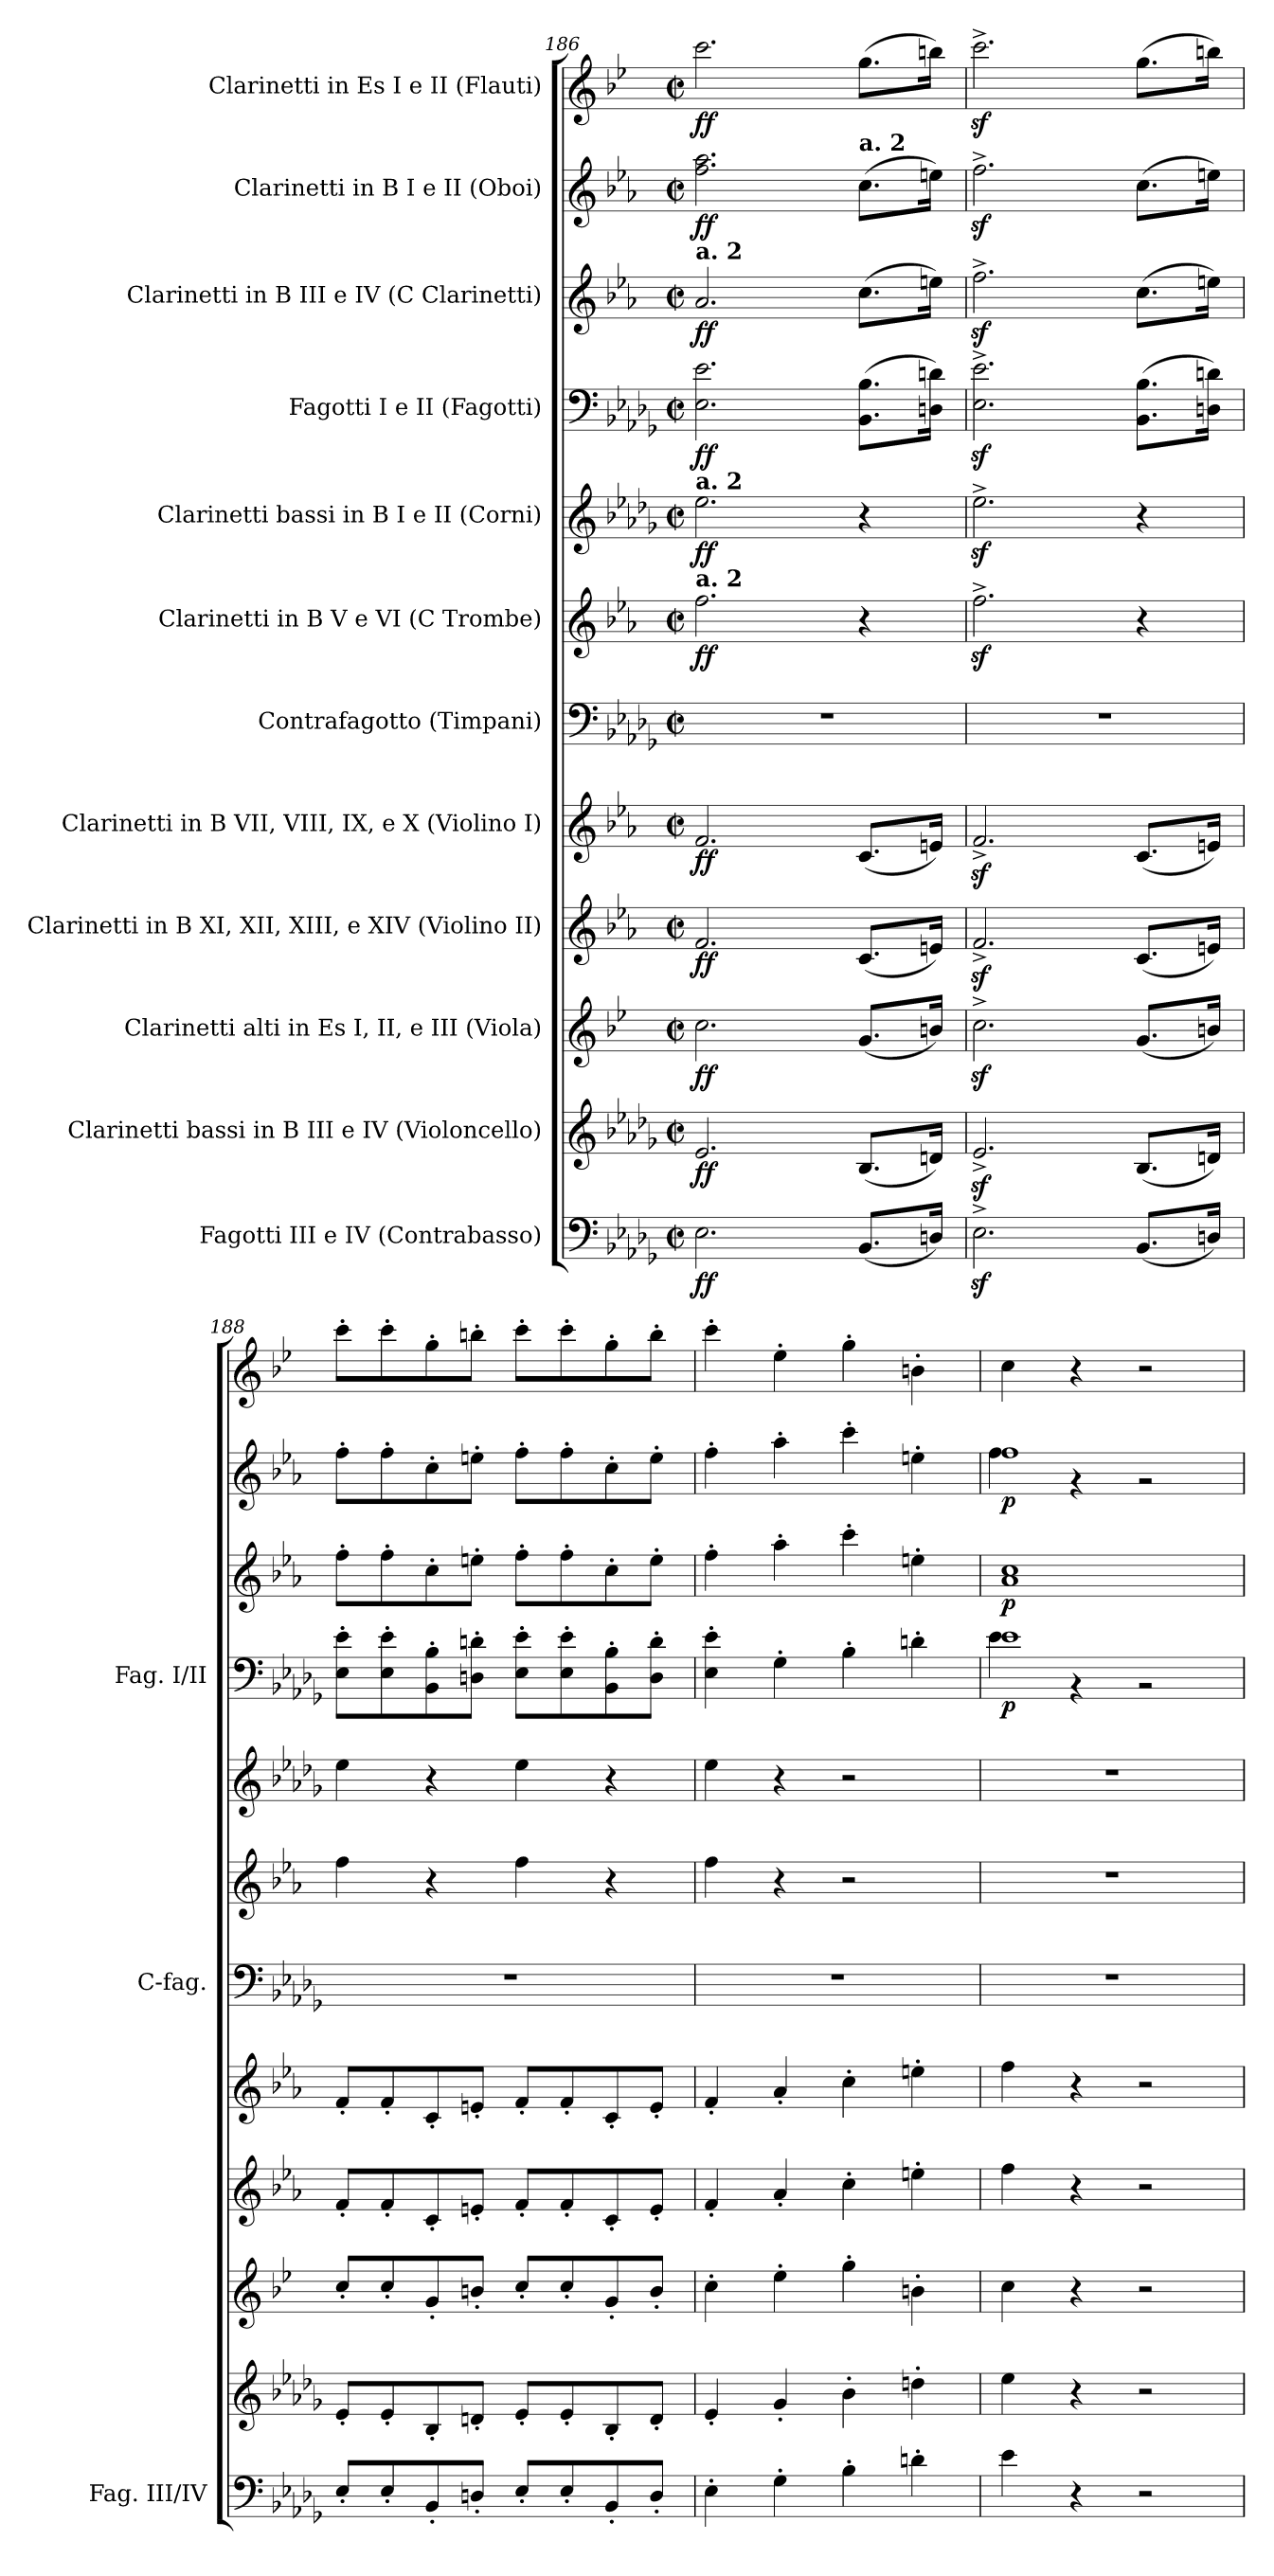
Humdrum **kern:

**kern	**dynam	**kern	**dynam	**kern	**dynam	**kern	**dynam	**kern	**dynam	**kern	**kern	**dynam	**kern	**dynam	**kern	**dynam	**kern	**dynam	**kern	**dynam	**kern	**dynam
*part12	*part12	*part11	*part11	*part10	*part10	*part9	*part9	*part8	*part8	*part7	*part6	*part6	*part5	*part5	*part4	*part4	*part3	*part3	*part2	*part2	*part1	*part1
*staff12	*staff12	*staff11	*staff11	*staff10	*staff10	*staff9	*staff9	*staff8	*staff8	*staff7	*staff6	*staff6	*staff5	*staff5	*staff4	*staff4	*staff3	*staff3	*staff2	*staff2	*staff1	*staff1
*I"Fagotti III e IV (Contrabasso)	*	*I"Clarinetti bassi in B III e IV (Violoncello)	*	*I"Clarinetti alti in Es I, II, e III (Viola)	*	*I"Clarinetti in B XI, XII, XIII, e XIV (Violino II)	*	*I"Clarinetti in B VII, VIII, IX, e X (Violino I)	*	*I"Contrafagotto (Timpani)	*I"Clarinetti in B V e VI (C Trombe)	*	*I"Clarinetti bassi in B I e II (Corni)	*	*I"Fagotti I e II (Fagotti)	*	*I"Clarinetti in B III e IV (C Clarinetti)	*	*I"Clarinetti in B I e II (Oboi)	*	*I"Clarinetti in Es I e II (Flauti)	*
*I'Fag. III/IV	*	*	*	*	*	*	*	*	*	*I'C-fag.	*	*	*	*	*I'Fag. I/II	*	*	*	*	*	*	*
*clefF4	*	*clefG2	*	*clefG2	*	*clefG2	*	*clefG2	*	*clefF4	*clefG2	*	*clefG2	*	*clefF4	*	*clefG2	*	*clefG2	*	*clefG2	*
*	*	*ITrd8c14	*	*ITrd5c9	*	*ITrd1c2	*	*ITrd1c2	*	*ITrd7c12	*ITrd1c2	*	*ITrd8c14	*	*	*	*ITrd1c2	*	*ITrd1c2	*	*ITrd-2c-3	*
*k[b-e-a-d-g-]	*	*k[b-e-a-d-g-]	*	*k[b-e-a-d-g-]	*	*k[b-e-a-d-g-]	*	*k[b-e-a-d-g-]	*	*k[b-e-a-d-g-]	*k[b-e-a-d-g-]	*	*k[b-e-a-d-g-]	*	*k[b-e-a-d-g-]	*	*k[b-e-a-d-g-]	*	*k[b-e-a-d-g-]	*	*k[b-e-a-d-g-]	*
*M2/2	*	*M2/2	*	*M2/2	*	*M2/2	*	*M2/2	*	*M2/2	*M2/2	*	*M2/2	*	*M2/2	*	*M2/2	*	*M2/2	*	*M2/2	*
*met(c|)	*	*met(c|)	*	*met(c|)	*	*met(c|)	*	*met(c|)	*	*met(c|)	*met(c|)	*	*met(c|)	*	*met(c|)	*	*met(c|)	*	*met(c|)	*	*met(c|)	*
=186	=186	=186	=186	=186	=186	=186	=186	=186	=186	=186	=186	=186	=186	=186	=186	=186	=186	=186	=186	=186	=186	=186
!	!	!	!	!	!	!	!	!	!	!	!	!	!	!	!	!	!LO:TX:a:B:t=a. 2	!	!	!	!	!
!	!	!	!	!	!	!	!	!	!	!	!	!	!LO:TX:a:B:t=a. 2	!	!	!	!	!	!	!	!	!
!	!	!	!	!	!	!	!	!	!	!	!LO:TX:a:B:t=a. 2	!	!	!	!	!	!	!	!	!	!	!
!	!LO:DY:b	!	!LO:DY:b	!	!LO:DY:b	!	!LO:DY:b	!	!LO:DY:b	!	!	!LO:DY:b	!	!LO:DY:b	!	!LO:DY:b	!	!LO:DY:b	!	!LO:DY:b	!	!LO:DY:b
2.E-\	ff	2.E-/	ff	2.e-\	ff	2.e-/	ff	2.e-/	ff	1r	2.ee-\	ff	2.e-\	ff	2.E-\ 2.e-\	ff	2.g-/	ff	2.ee-\ 2.gg-\	ff	2.eee-\	ff
!	!	!	!	!	!	!	!	!	!	!	!	!	!	!	!	!	!	!	!LO:TX:a:B:t=a. 2	!	!	!
(<8.BB-/L	.	(<8.BB-/L	.	(<8.B-/L	.	(<8.B-/L	.	(<8.B-/L	.	.	4r	.	4r	.	(>8.BB-\ 8.B-\L	.	(>8.b-\L	.	(>8.b-\L	.	(>8.bb-\L	.
16Dn/Jk)	.	16Dn/Jk)	.	16dn/Jk)	.	16dn/Jk)	.	16dn/Jk)	.	.	.	.	.	.	16Dn\ 16dn\Jk)	.	16ddn\Jk)	.	16ddn\Jk)	.	16dddn\Jk)	.
=187	=187	=187	=187	=187	=187	=187	=187	=187	=187	=187	=187	=187	=187	=187	=187	=187	=187	=187	=187	=187	=187	=187
2.E-z<^\	.	2.E-z<^/	.	2.e-z<^\	.	2.e-z<^/	.	2.e-z<^/	.	1r	2.ee-z<^\	.	2.e-z<^\	.	2.E-\z<^ 2.e-\z<^	.	2.ee-z<^\	.	2.ee-z<^\	.	2.eee-z<^\	.
(<8.BB-/L	.	(<8.BB-/L	.	(<8.B-/L	.	(<8.B-/L	.	(<8.B-/L	.	.	4r	.	4r	.	(>8.BB-\ 8.B-\L	.	(>8.b-\L	.	(>8.b-\L	.	(>8.bb-\L	.
16Dn/Jk)	.	16Dn/Jk)	.	16dn/Jk)	.	16dn/Jk)	.	16dn/Jk)	.	.	.	.	.	.	16Dn\ 16dn\Jk)	.	16ddn\Jk)	.	16ddn\Jk)	.	16dddn\Jk)	.
=188	=188	=188	=188	=188	=188	=188	=188	=188	=188	=188	=188	=188	=188	=188	=188	=188	=188	=188	=188	=188	=188	=188
8E-'/L	.	8E-'/L	.	8e-'/L	.	8e-'/L	.	8e-'/L	.	1r	4ee-\	.	4e-\	.	8E-\' 8e-\'L	.	8ee-'\L	.	8ee-'\L	.	8eee-'\L	.
8E-'/	.	8E-'/	.	8e-'/	.	8e-'/	.	8e-'/	.	.	.	.	.	.	8E-\' 8e-\'	.	8ee-'\	.	8ee-'\	.	8eee-'\	.
8BB-'/	.	8BB-'/	.	8B-'/	.	8B-'/	.	8B-'/	.	.	4r	.	4r	.	8BB-\' 8B-\'	.	8b-'\	.	8b-'\	.	8bb-'\	.
8Dn'/J	.	8Dn'/J	.	8dn'/J	.	8dn'/J	.	8dn'/J	.	.	.	.	.	.	8Dn\' 8dn\'J	.	8ddn'\J	.	8ddn'\J	.	8dddn'\J	.
8E-'/L	.	8E-'/L	.	8e-'/L	.	8e-'/L	.	8e-'/L	.	.	4ee-\	.	4e-\	.	8E-\' 8e-\'L	.	8ee-'\L	.	8ee-'\L	.	8eee-'\L	.
8E-'/	.	8E-'/	.	8e-'/	.	8e-'/	.	8e-'/	.	.	.	.	.	.	8E-\' 8e-\'	.	8ee-'\	.	8ee-'\	.	8eee-'\	.
8BB-'/	.	8BB-'/	.	8B-'/	.	8B-'/	.	8B-'/	.	.	4r	.	4r	.	8BB-\' 8B-\'	.	8b-'\	.	8b-'\	.	8bb-'\	.
8D'/J	.	8D'/J	.	8d'/J	.	8d'/J	.	8d'/J	.	.	.	.	.	.	8D\' 8d\'J	.	8dd'\J	.	8dd'\J	.	8ddd'\J	.
!!LO:PB:g=z
=189	=189	=189	=189	=189	=189	=189	=189	=189	=189	=189	=189	=189	=189	=189	=189	=189	=189	=189	=189	=189	=189	=189
4E-'\	.	4E-'/	.	4e-'\	.	4e-'/	.	4e-'/	.	1r	4ee-\	.	4e-\	.	4E-\' 4e-\'	.	4ee-'\	.	4ee-'\	.	4eee-'\	.
4G-'\	.	4G-'/	.	4g-'\	.	4g-'/	.	4g-'/	.	.	4r	.	4r	.	4G-'\	.	4gg-'\	.	4gg-'\	.	4gg-'\	.
4B-'\	.	4B-'\	.	4b-'\	.	4b-'\	.	4b-'\	.	.	2r	.	2r	.	4B-'\	.	4bb-'\	.	4bb-'\	.	4bb-'\	.
4dn'\	.	4dn'\	.	4dn'\	.	4ddn'\	.	4ddn'\	.	.	.	.	.	.	4dn'\	.	4ddn'\	.	4ddn'\	.	4ddn'\	.
!!LO:PB:g=z
=190	=190	=190	=190	=190	=190	=190	=190	=190	=190	=190	=190	=190	=190	=190	=190	=190	=190	=190	=190	=190	=190	=190
*	*	*	*	*	*	*	*	*	*	*	*	*	*	*	*^	*	*	*	*^	*	*	*
!	!	!	!	!	!	!	!	!	!	!	!	!	!	!	!	!	!LO:DY:b	!	!LO:DY:b	!	!	!LO:DY:b	!	!
4e-\	.	4e-\	.	4e-\	.	4ee-\	.	4ee-\	.	1r	1r	.	1r	.	1e-	4e-\	p	1g- 1b-	p	1ee-	4ee-\	p	4ee-\	.
4r	.	4r	.	4r	.	4r	.	4r	.	.	.	.	.	.	.	4r	.	.	.	.	4r	.	4r	.
2r	.	2r	.	2r	.	2r	.	2r	.	.	.	.	.	.	.	2r	.	.	.	.	2r	.	2r	.
*	*	*	*	*	*	*	*	*	*	*	*	*	*	*	*v	*v	*	*	*	*v	*v	*	*	*
=	=	=	=	=	=	=	=	=	=	=	=	=	=	=	=	=	=	=	=	=	=	=
*-	*-	*-	*-	*-	*-	*-	*-	*-	*-	*-	*-	*-	*-	*-	*-	*-	*-	*-	*-	*-	*-	*-
